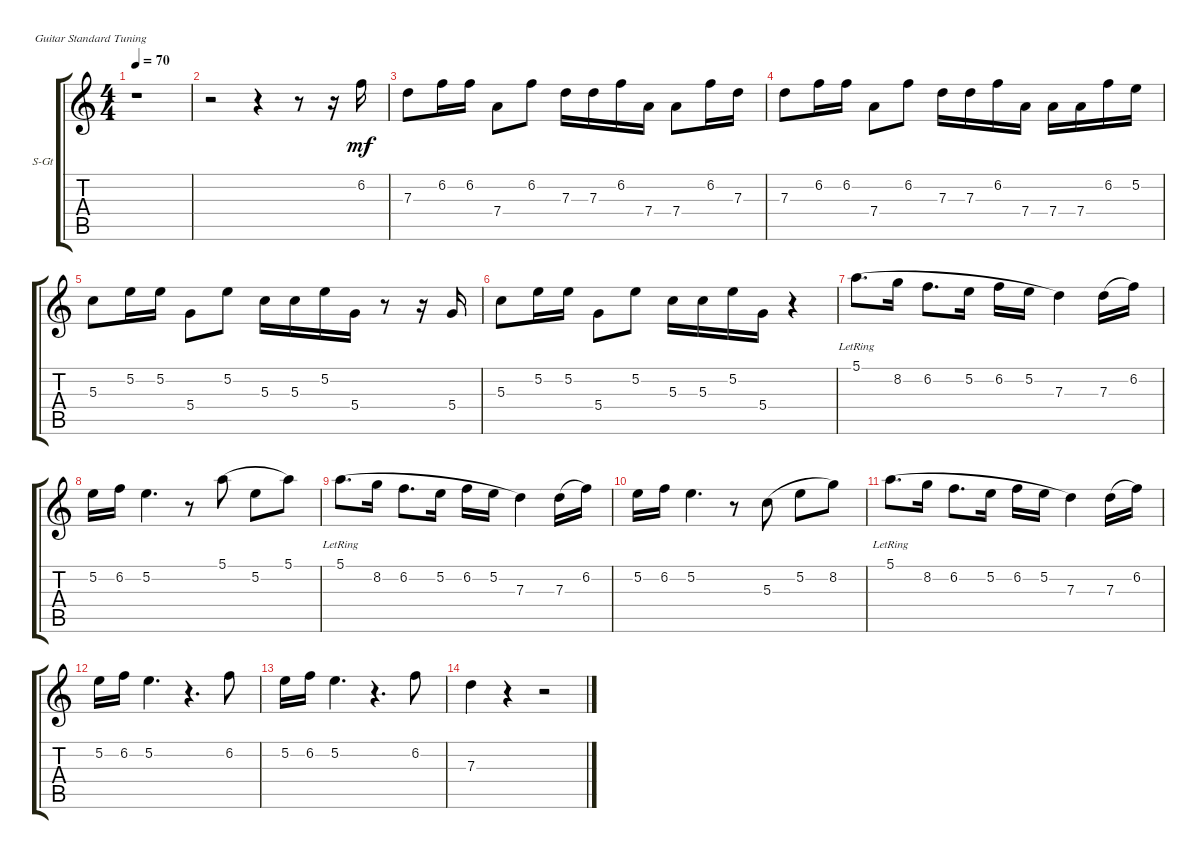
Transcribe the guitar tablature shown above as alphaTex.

\defaultSystemsLayout 4
\bracketExtendMode groupsimilarinstruments
\firstSystemTrackNameOrientation horizontal
\otherSystemsTrackNameOrientation horizontal
\track ("Steel Guitar" "S-Gt") {instrument acousticguitarsteel}
\staff {score tabs}
\tuning (E4 B3 G3 D3 A2 E2)
\ts (4 4)
\tempo 70
\clef g2
\ks c
r.1{dy mf instrument acousticguitarsteel} |
r.2 r.4 r.8 r.16 6.2.16 |
7.3.8 6.2.16 6.2.16 7.4.8 6.2.8 7.3.16 7.3.16 6.2.16 7.4.16 7.4.8 6.2.16 7.3.16 |
7.3.8 6.2.16 6.2.16 7.4.8 6.2.8 7.3.16 7.3.16 6.2.16 7.4.16 7.4.16 7.4.16 6.2.16 5.2.16 |
5.3.8 5.2.16 5.2.16 5.4.8 5.2.8 5.3.16 5.3.16 5.2.16 5.4.16 r.8 r.16 5.4.16 |
5.3.8 5.2.16 5.2.16 5.4.8 5.2.8 5.3.16 5.3.16 5.2.16 5.4.16 r.4 |
5.1{lr}.8{d legatoorigin} 8.2.16{legatoorigin} 6.2.8{d legatoorigin} 5.2.16{legatoorigin} 6.2.16{legatoorigin} 5.2.16{legatoorigin} 7.3.4 7.3.16{legatoorigin} 6.2.16 |
5.2.16 6.2.16 5.2.4{d} r.8 5.1.8{legatoorigin} 5.2.8{legatoorigin} 5.1.8 |
5.1{lr}.8{d legatoorigin} 8.2.16{legatoorigin} 6.2.8{d legatoorigin} 5.2.16{legatoorigin} 6.2.16{legatoorigin} 5.2.16{legatoorigin} 7.3.4 7.3.16{legatoorigin} 6.2.16 |
5.2.16 6.2.16 5.2.4{d} r.8 5.3.8{legatoorigin} 5.2.8{legatoorigin} 8.2.8 |
5.1{lr}.8{d legatoorigin} 8.2.16{legatoorigin} 6.2.8{d legatoorigin} 5.2.16{legatoorigin} 6.2.16{legatoorigin} 5.2.16{legatoorigin} 7.3.4 7.3.16{legatoorigin} 6.2.16 |
5.2.16 6.2.16 5.2.4{d} r.4{d} 6.2.8 |
5.2.16 6.2.16 5.2.4{d} r.4{d} 6.2.8 |
7.3.4 r.4 r.2
